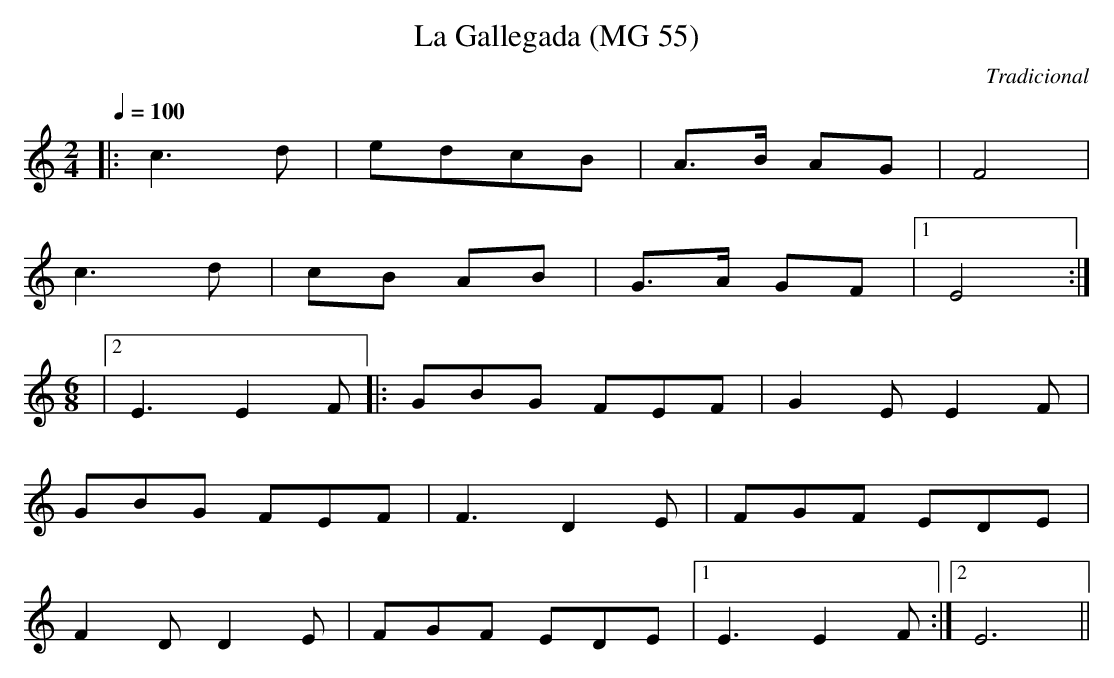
X:1
T:La Gallegada (MG 55)
C:Tradicional
M:2/4
L:1/8
Q:1/4=100
E:Comp.
K:C
|:c3d|edcB|A3/2B/2 AG|F4|
c3d|cB AB|G3/2A/2 GF|[1 E4:|
M:6/8
|[2 E3 E2F||:GBG FEF|G2E E2F|
GBG FEF|F3 D2E|FGF EDE|
F2D D2E|FGF EDE|[1 E3 E2F:|[2 E6||
